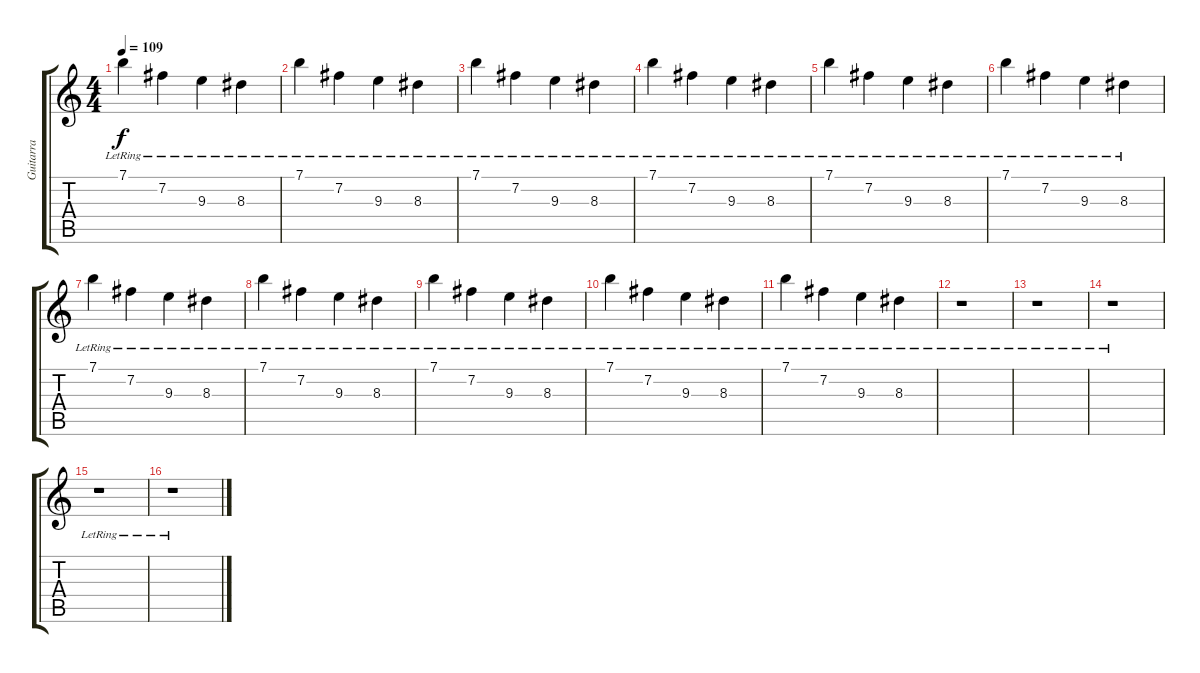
\track ("Guitarra" "Guitarra") {instrument electricguitarjazz}
\staff {score tabs}
\tuning (E4 B3 G3 D3 A2 E2) {hide}
\ts (4 4)
\tempo 109
\clef g2
\ks c
7.1{lr}.4{dy f} 7.2{lr}.4 9.3{lr}.4 8.3{lr}.4 |
7.1{lr}.4 7.2{lr}.4 9.3{lr}.4 8.3{lr}.4 |
7.1{lr}.4 7.2{lr}.4 9.3{lr}.4 8.3{lr}.4 |
7.1{lr}.4 7.2{lr}.4 9.3{lr}.4 8.3{lr}.4 |
7.1{lr}.4 7.2{lr}.4 9.3{lr}.4 8.3{lr}.4 |
7.1{lr}.4 7.2{lr}.4 9.3{lr}.4 8.3{lr}.4 |
7.1{lr}.4 7.2{lr}.4 9.3{lr}.4 8.3{lr}.4 |
7.1{lr}.4 7.2{lr}.4 9.3{lr}.4 8.3{lr}.4 |
7.1{lr}.4 7.2{lr}.4 9.3{lr}.4 8.3{lr}.4 |
7.1{lr}.4 7.2{lr}.4 9.3{lr}.4 8.3{lr}.4 |
7.1{lr}.4 7.2{lr}.4 9.3{lr}.4 8.3{lr}.4 |
r.1 |
r.1 |
r.1 |
r.1 |
r.1
